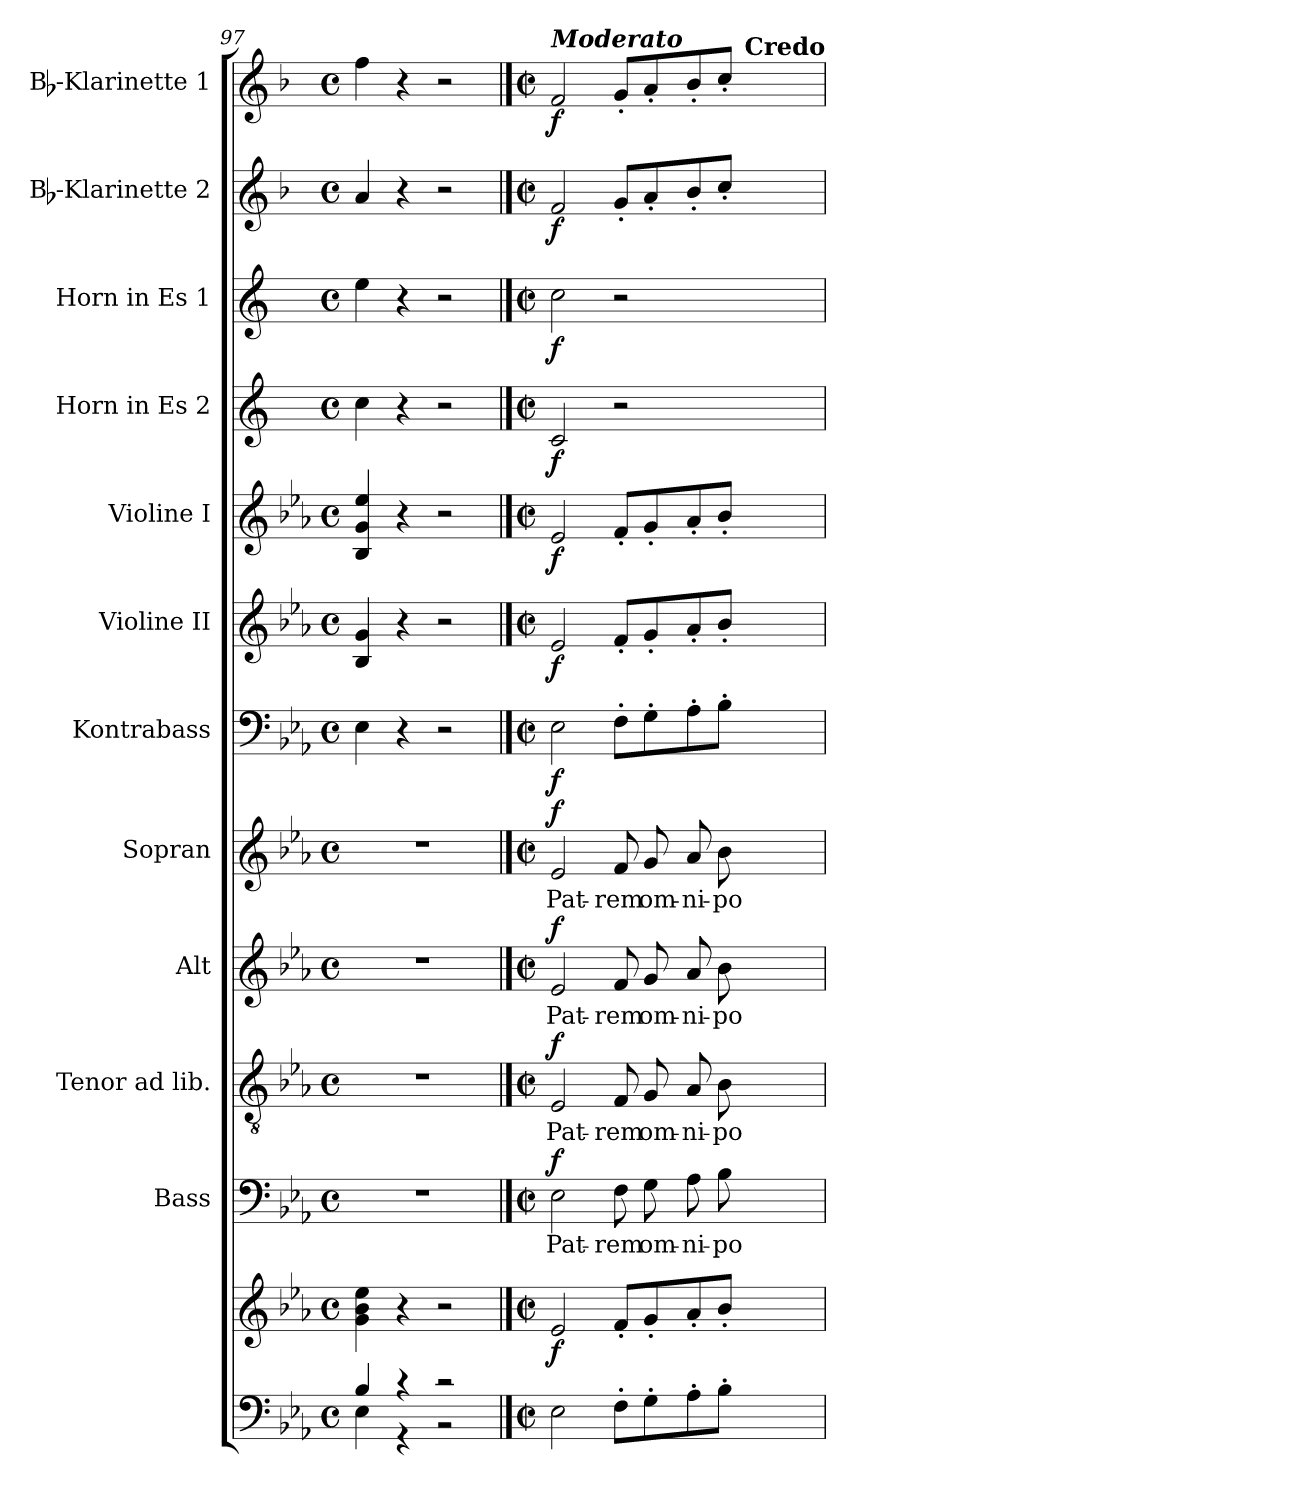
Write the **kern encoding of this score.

**kern	**kern	**dynam	**kern	**text	**dynam	**kern	**text	**dynam	**kern	**text	**dynam	**kern	**text	**dynam	**kern	**dynam	**kern	**dynam	**kern	**dynam	**kern	**dynam	**kern	**dynam	**kern	**dynam	**kern	**dynam
*part12	*part12	*part12	*part11	*part11	*part11	*part10	*part10	*part10	*part9	*part9	*part9	*part8	*part8	*part8	*part7	*part7	*part6	*part6	*part5	*part5	*part4	*part4	*part3	*part3	*part2	*part2	*part1	*part1
*staff13	*staff12	*staff12/13	*staff11	*staff11	*staff11	*staff10	*staff10	*staff10	*staff9	*staff9	*staff9	*staff8	*staff8	*staff8	*staff7	*staff7	*staff6	*staff6	*staff5	*staff5	*staff4	*staff4	*staff3	*staff3	*staff2	*staff2	*staff1	*staff1
*	*	*	*I"Bass	*	*	*I"Tenor ad lib.	*	*	*I"Alt	*	*	*I"Sopran	*	*	*I"Kontrabass	*	*I"Violine II	*	*I"Violine I	*	*I"Horn in Es 2	*	*I"Horn in Es 1	*	*I"Bb-Klarinette 2	*	*I"Bb-Klarinette 1	*
*	*	*	*I'B.	*	*	*I'T.	*	*	*I'A.	*	*	*I'S.	*	*	*I'Kb.	*	*I'Vl. II	*	*I'Vl. I	*	*	*	*	*	*I'Bb Kl. 2	*	*I'Bb Kl. 1	*
*clefF4	*clefG2	*	*clefF4	*	*	*clefGv2	*	*	*clefG2	*	*	*clefG2	*	*	*clefF4	*	*clefG2	*	*clefG2	*	*clefG2	*	*clefG2	*	*clefG2	*	*clefG2	*
*	*	*	*	*	*	*	*	*	*	*	*	*	*	*	*ITrd7c12	*	*	*	*	*	*ITrd5c9	*	*ITrd5c9	*	*ITrd1c2	*	*ITrd1c2	*
*k[b-e-a-]	*k[b-e-a-]	*	*k[b-e-a-]	*	*	*k[b-e-a-]	*	*	*k[b-e-a-]	*	*	*k[b-e-a-]	*	*	*k[b-e-a-]	*	*k[b-e-a-]	*	*k[b-e-a-]	*	*k[b-e-a-]	*	*k[b-e-a-]	*	*k[b-e-a-]	*	*k[b-e-a-]	*
*E-:	*E-:	*	*E-:	*	*	*E-:	*	*	*E-:	*	*	*E-:	*	*	*E-:	*	*E-:	*	*E-:	*	*E-:	*	*E-:	*	*E-:	*	*E-:	*
*M4/4	*M4/4	*	*M4/4	*	*	*M4/4	*	*	*M4/4	*	*	*M4/4	*	*	*M4/4	*	*M4/4	*	*M4/4	*	*M4/4	*	*M4/4	*	*M4/4	*	*M4/4	*
*met(c)	*met(c)	*	*met(c)	*	*	*met(c)	*	*	*met(c)	*	*	*met(c)	*	*	*met(c)	*	*met(c)	*	*met(c)	*	*met(c)	*	*met(c)	*	*met(c)	*	*met(c)	*
=97	=97	=97	=97	=97	=97	=97	=97	=97	=97	=97	=97	=97	=97	=97	=97	=97	=97	=97	=97	=97	=97	=97	=97	=97	=97	=97	=97	=97
*^	*	*	*	*	*	*	*	*	*	*	*	*	*	*	*	*	*	*	*	*	*	*	*	*	*	*	*	*
4B-/	4E-\	4g\ 4b-\ 4ee-\	.	1r	.	.	1r	.	.	1r	.	.	1r	.	.	4EE-\	.	4B-/ 4g/	.	4B-/ 4g/ 4ee-/	.	4e-\	.	4g\	.	4g/	.	4ee-\	.
4r	4r	4r	.	.	.	.	.	.	.	.	.	.	.	.	.	4r	.	4r	.	4r	.	4r	.	4r	.	4r	.	4r	.
2r	2r	2r	.	.	.	.	.	.	.	.	.	.	.	.	.	2r	.	2r	.	2r	.	2r	.	2r	.	2r	.	2r	.
*v	*v	*	*	*	*	*	*	*	*	*	*	*	*	*	*	*	*	*	*	*	*	*	*	*	*	*	*	*	*
!!LO:PB:g=z
==98	==98	==98	==98	==98	==98	==98	==98	==98	==98	==98	==98	==98	==98	==98	==98	==98	==98	==98	==98	==98	==98	==98	==98	==98	==98	==98	==98	==98
*M2/2	*M2/2	*	*M2/2	*	*	*M2/2	*	*	*M2/2	*	*	*M2/2	*	*	*M2/2	*	*M2/2	*	*M2/2	*	*M2/2	*	*M2/2	*	*M2/2	*	*M2/2	*
*met(c|)	*met(c|)	*	*met(c|)	*	*	*met(c|)	*	*	*met(c|)	*	*	*met(c|)	*	*	*met(c|)	*	*met(c|)	*	*met(c|)	*	*met(c|)	*	*met(c|)	*	*met(c|)	*	*met(c|)	*
*^	*	*	*	*	*	*	*	*	*	*	*	*	*	*	*	*	*	*	*	*	*	*	*	*	*	*	*	*
!	!	!	!	!	!	!	!	!	!	!	!	!	!	!	!	!	!	!	!	!	!	!	!	!	!	!	!	!LO:TX:a:Bi:t=Moderato	!
!	!	!	!LO:DY:b	!	!LO:LY:b	!LO:DY:a	!	!LO:LY:b	!LO:DY:a	!	!LO:LY:b	!LO:DY:a	!	!LO:LY:b	!LO:DY:a	!	!LO:DY:b	!	!LO:DY:b	!	!LO:DY:b	!	!LO:DY:b	!	!LO:DY:b	!	!LO:DY:b	!	!LO:DY:b
*v	*v	*	*	*	*	*	*	*	*	*	*	*	*	*	*	*	*	*	*	*	*	*	*	*	*	*	*	*	*
2E-\	2e-/	f	2E-\	Pat-	f	2E-/	Pat-	f	2e-/	Pat-	f	2e-/	Pat-	f	2EE-\	f	2e-/	f	2e-/	f	2E-/	f	2e-\	f	2e-/	f	2e-/	f
!	!	!	!	!LO:LY:b	!	!	!LO:LY:b	!	!	!LO:LY:b	!	!	!LO:LY:b	!	!	!	!	!	!	!	!	!	!	!	!	!	!	!
8F'>\L	8f'</L	.	8F\	-rem	.	8F/	-rem	.	8f/	-rem	.	8f/	-rem	.	8FF'>\L	.	8f'</L	.	8f'</L	.	2r	.	2r	.	8f'</L	.	8f'</L	.
!	!	!	!	!LO:LY:b	!	!	!LO:LY:b	!	!	!LO:LY:b	!	!	!LO:LY:b	!	!	!	!	!	!	!	!	!	!	!	!	!	!	!
8G'>\	8g'</	.	8G\	om-	.	8G/	om-	.	8g/	om-	.	8g/	om-	.	8GG'>\	.	8g'</	.	8g'</	.	.	.	.	.	8g'</	.	8g'</	.
!	!	!	!	!LO:LY:b	!	!	!LO:LY:b	!	!	!LO:LY:b	!	!	!LO:LY:b	!	!	!	!	!	!	!	!	!	!	!	!	!	!	!
8A-'>\	8a-'</	.	8A-\	-ni-	.	8A-/	-ni-	.	8a-/	-ni-	.	8a-/	-ni-	.	8AA-'>\	.	8a-'</	.	8a-'</	.	.	.	.	.	8a-'</	.	8a-'</	.
!	!	!	!	!LO:LY:b	!	!	!LO:LY:b	!	!	!LO:LY:b	!	!	!LO:LY:b	!	!	!	!	!	!	!	!	!	!	!	!	!	!	!
8B-'>\J	8b-'</J	.	8B-\	-po-	.	8B-\	-po-	.	8b-\	-po-	.	8b-\	-po-	.	8BB-'>\J	.	8b-'</J	.	8b-'</J	.	.	.	.	.	8b-'</J	.	8b-'</J	.
2.ryy	2.ryy	.	2.ryy	.	.	2.ryy	.	.	2.ryy	.	.	2.ryy	.	.	2.ryy	.	2.ryy	.	2.ryy	.	2.ryy	.	2.ryy	.	2.ryy	.	2.ryy	.
!	!	!	!	!	!	!	!	!	!	!	!	!	!	!	!	!	!	!	!	!	!	!	!	!	!	!	!LO:TX:a:B:t=Credo	!
=	=	=	=	=	=	=	=	=	=	=	=	=	=	=	=	=	=	=	=	=	=	=	=	=	=	=	=	=
*-	*-	*-	*-	*-	*-	*-	*-	*-	*-	*-	*-	*-	*-	*-	*-	*-	*-	*-	*-	*-	*-	*-	*-	*-	*-	*-	*-	*-
